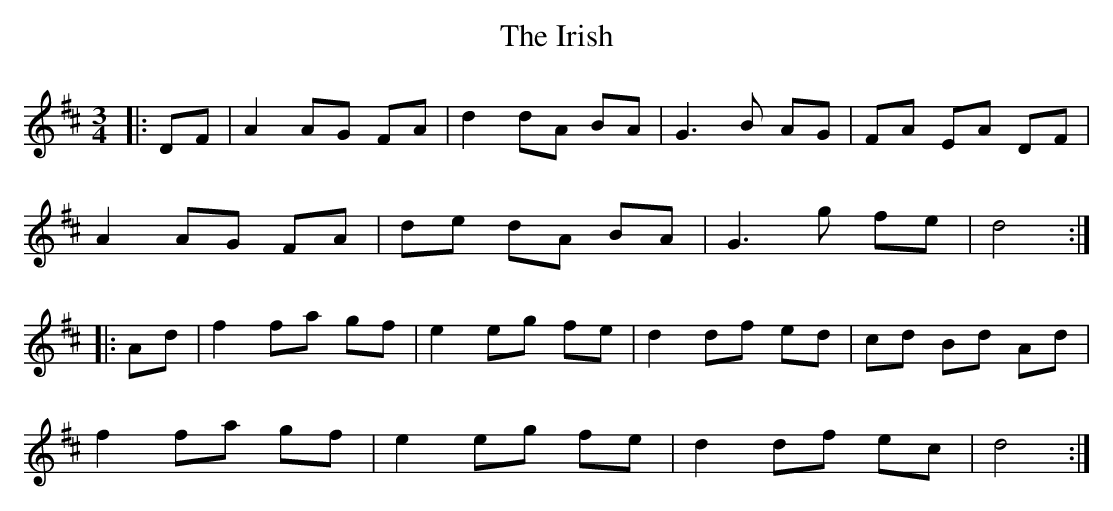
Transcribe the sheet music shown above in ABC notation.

X:1
T: The Irish
M: 3/4
L: 1/8
K: Dmaj
|:DF|A2 AG FA|d2 dA BA|G3 B AG|FA EA DF|
A2 AG FA|de dA BA|G3 g fe|d4:|:
Ad|f2 fa gf|e2 eg fe|d2 df ed|cd Bd Ad|
f2 fa gf|e2 eg fe|d2 df ec|d4:|
